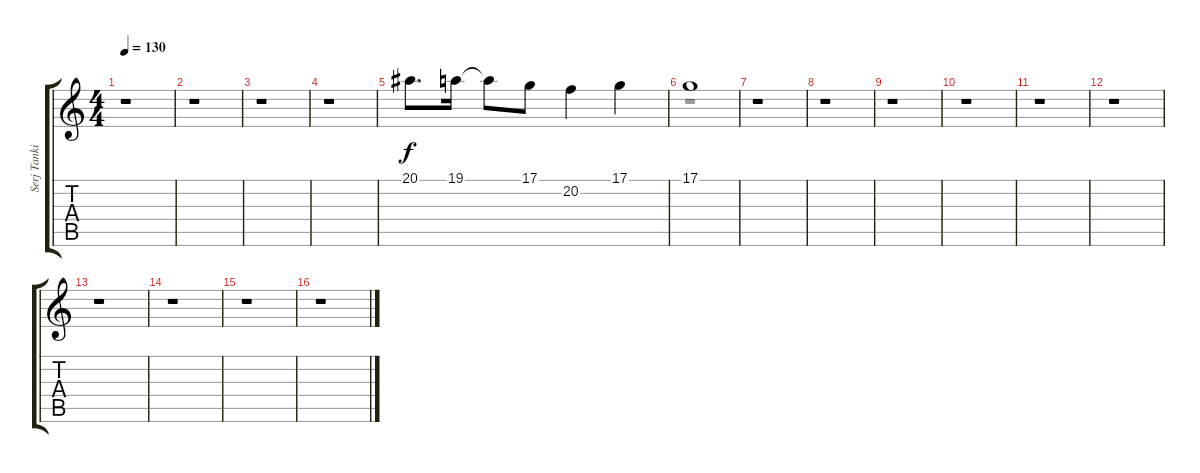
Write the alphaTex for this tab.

\track ("Serj Tankian" "Serj Tanki") {instrument acousticgrandpiano}
\staff {score tabs}
\tuning (D4 A3 F3 C3 G2 C2) {hide}
\voice
\ts (4 4)
\tempo 130
\clef g2
\ks c
r.1{dy f} |
r.1 |
r.1 |
r.1 |
20.1.8{d} 19.1.16 19.1{t}.8 17.1.8 20.2.4 17.1.4 |
17.1.1 |
r.1 |
r.1 |
r.1 |
r.1 |
r.1 |
r.1 |
r.1 |
r.1 |
r.1 |
r.1
\voice
\clef g2
\ottava regular
\simile none
\ks c
r.1{dy f} |
r.1 |
r.1 |
|
|
r.1 |
r.1 |
r.1 |
r.1 |
r.1 |
r.1 |
r.1 |
r.1 |
r.1 |
r.1 |
r.1
